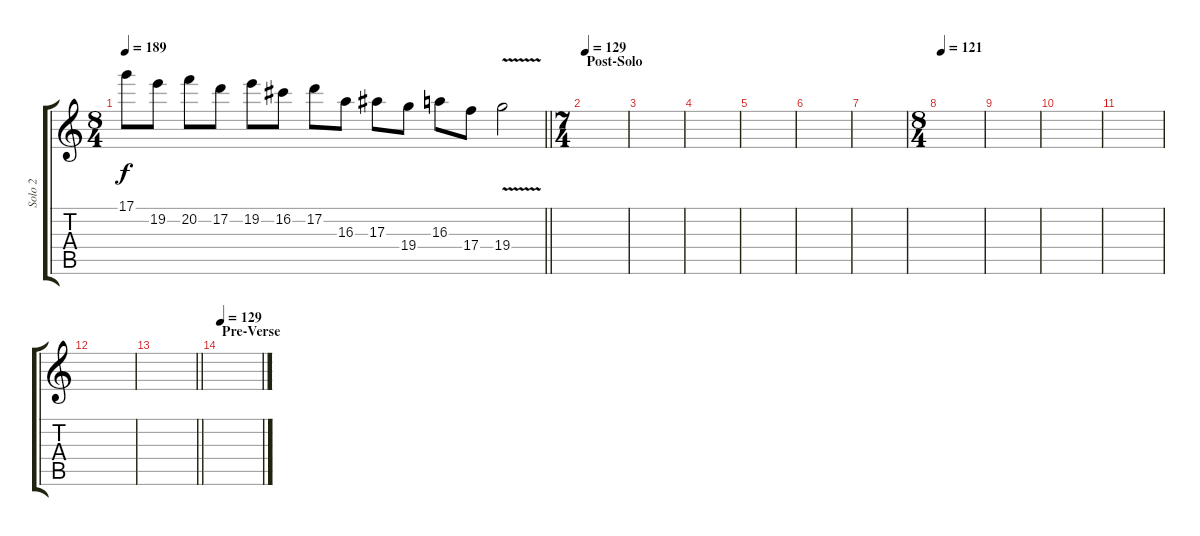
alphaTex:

\track ("Solo 2" "Solo 2") {instrument distortionguitar}
\staff {score tabs}
\tuning (D4 A3 F3 C3 G2 D2) {hide}
\ts (8 4)
\tempo 189
\clef g2
\barLineRight lightlight
\ks c
17.1.8{dy f} 19.2.8 20.2.8 17.2.8 19.2.8 16.2.8 17.2.8 16.3.8 17.3.8 19.4.8 16.3.8 17.4.8 19.4{v}.2 |
\ts (7 4)
\section ("" "Post-Solo")
\tempo 129
|
|
|
|
|
|
\ts (8 4)
\tempo 121
|
|
|
|
|
\barLineRight lightlight
|
\section ("" "Pre-Verse")
\tempo 129
